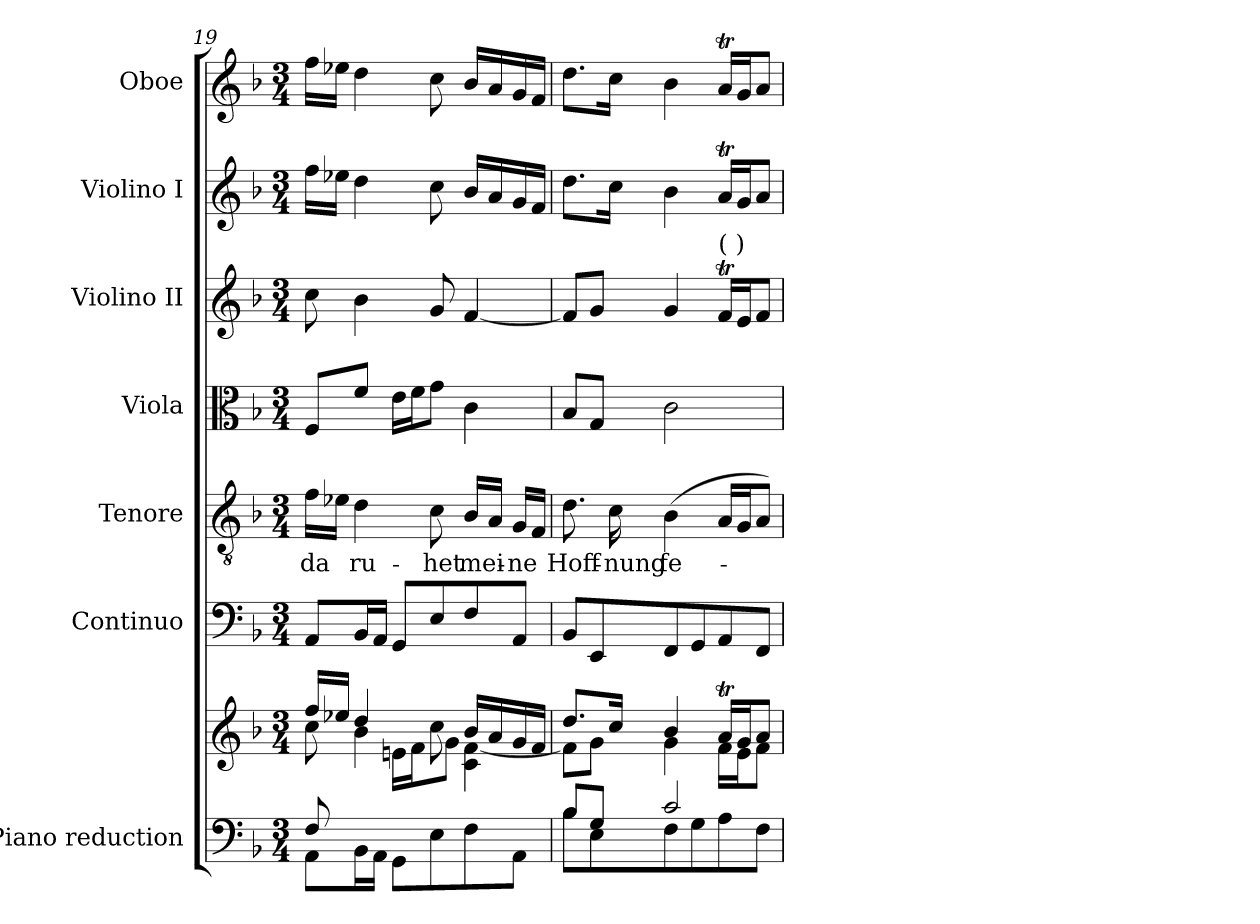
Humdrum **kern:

**kern	**kern	**kern	**kern	**text	**kern	**kern	**kern	**kern
*part7	*part7	*part6	*part5	*part5	*part4	*part3	*part2	*part1
*staff8	*staff7	*staff6	*staff5	*staff5	*staff4	*staff3	*staff2	*staff1
*I"Piano reduction	*	*I"Continuo	*I"Tenore	*	*I"Viola	*I"Violino II	*I"Violino I	*I"Oboe
*I'Pno	*	*	*	*	*I'Vla	*I'Vln	*I'Vln	*I'Ob
!!LO:LB:g=z
*clefF4	*clefG2	*clefF4	*clefGv2	*	*clefC3	*clefG2	*clefG2	*clefG2
*k[b-]	*k[b-]	*k[b-]	*k[b-]	*	*k[b-]	*k[b-]	*k[b-]	*k[b-]
*M3/4	*M3/4	*M3/4	*M3/4	*	*M3/4	*M3/4	*M3/4	*M3/4
=19	=19	=19	=19	=19	=19	=19	=19	=19
*^	*^	*	*	*	*	*	*	*
*	*	*	*^	*	*	*	*	*	*	*
!	!	!	!	!	!	!	!LO:LY:b	!	!	!	!
8F/L	8AA\L	16ff/LL	8cc\	8ryy	8AA/L	16f\LL	da	8F/L	8cc\	16ff\LL	16ff\LL
.	.	16ee-X/JJ	.	.	.	16e-X\JJ	.	.	.	16ee-X\JJ	16ee-X\JJ
!	!	!	!	!	!	!	!LO:LY:b	!	!	!	!
4.ryy	16BB-\L	4dd/	4b-\	8f\J	16BB-/L	4d\	ru-	8f/J	4b-\	4dd\	4dd\
.	16AA\JJ	.	.	.	16AA/JJ	.	.	.	.	.	.
.	8GG\L	.	.	16en\LL	8GG/L	.	.	16e\LL	.	.	.
.	.	.	.	16f\J	.	.	.	16f\J	.	.	.
!	!	!	!	!	!	!	!LO:LY:b	!	!	!	!
.	8E\	8cc\	8ryy	8g\J	8E/	8c\	-het	8g\J	8g/	8cc\	8cc\
!	!	!	!	!	!	!	!LO:LY:b	!	!	!	!
4ryy	8F\	16b-/LL	4c\ [4f\	4ryy	8F/	16B-/LL	mei-	4c\	[4f/	16b-/LL	16b-/LL
.	.	16a/	.	.	.	16A/JJ	.	.	.	16a/	16a/
!	!	!	!	!	!	!	!LO:LY:b	!	!	!	!
.	8AA\J	16g/	.	.	8AA/J	16G/LL	-ne	.	.	16g/	16g/
.	.	16f/JJ	.	.	.	16F/JJ	.	.	.	16f/JJ	16f/JJ
*	*	*	*v	*v	*	*	*	*	*	*	*
=20	=20	=20	=20	=20	=20	=20	=20	=20	=20	=20
!	!	!	!	!	!	!LO:LY:b	!	!	!	!
8B-/L	8B-\L	8.dd/L	8f\L]	8BB-/L	8.d\	Hoff-	8B-/L	8f/L]	8.dd\L	8.dd\L
8G/J	8E\	.	8g\J	8EE/	.	.	8G/J	8g/J	.	.
!	!	!	!	!	!	!LO:LY:b	!	!	!	!
.	.	16cc/Jk	.	.	16c\	-nung	.	.	16cc\Jk	16cc\Jk
!	!	!	!	!	!	!LO:LY:b	!	!	!	!
2c/	8F\	4b-/	4g\	8FF/	(>4B-\	fe-	2c\	4g/	4b-\	4b-\
.	8G\	.	.	8GG/	.	.	.	.	.	.
!	!	!	!	!	!	!	!	!LO:TX:a:t=(    )	!	!
.	8A\	16at/LL	16f\LL	8AA/	16A/LL	.	.	16fT/LL	16at/LL	16at/LL
.	.	16g/J	16e\J	.	16G/J	.	.	16e/J	16g/J	16g/J
.	8F\J	8a/J	8f\J	8FF/J	8A/J)	.	.	8f/J	8a/J	8a/J
*v	*v	*	*	*	*	*	*	*	*	*
*	*v	*v	*	*	*	*	*	*	*
=	=	=	=	=	=	=	=	=
*-	*-	*-	*-	*-	*-	*-	*-	*-
